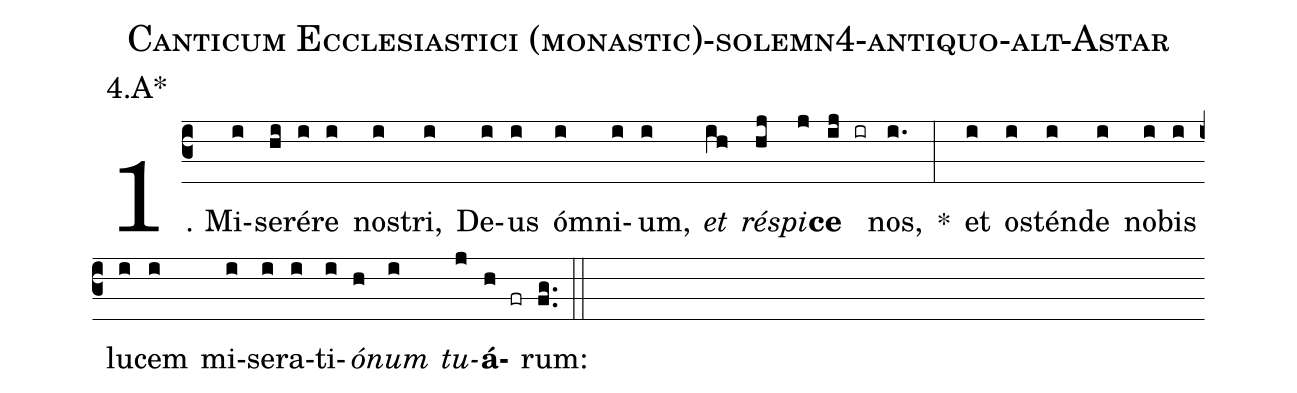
name: Canticum Ecclesiastici (monastic)-solemn4-antiquo-alt-Astar;
annotation: 4.A*;
%%
(c3)1. Mi(i)se(hi)ré(i)re(i) nos(i)tri,(i) De(i)us(i) óm(i)ni(i)um,(i) <i>et</i>(ih) <i>ré</i>(hj)<i>spi</i>(j)<b>ce</b>(ij ir) nos,(i.) *(:) et(i) os(i)tén(i)de(i) no(i)bis(i) lu(i)cem(i) mi(i)se(i)ra(i)ti(i)<i>ó</i>(h)<i>num</i>(i) <i>tu</i>(j)<b>á</b>(h fr)rum:(fg..) (::)
